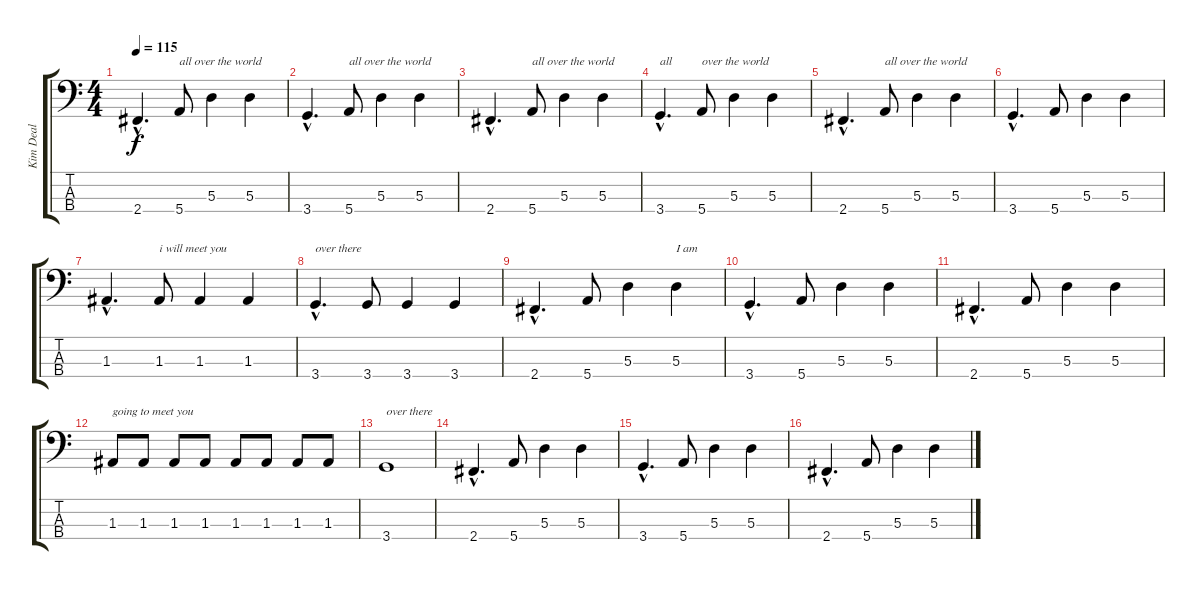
\track ("Kim Deal" "Kim Deal") {instrument electricbasspick}
\staff {score tabs}
\tuning (G2 D2 A1 E1) {hide}
\ts (4 4)
\tempo 115
\clef f4
\ks c
2.4{hac}.4{d dy f} 5.4.8{txt "all over the world"} 5.3.4 5.3.4 |
3.4{hac}.4{d} 5.4.8{txt "all over the world"} 5.3.4 5.3.4 |
2.4{hac}.4{d} 5.4.8{txt "all over the world"} 5.3.4 5.3.4 |
3.4{hac}.4{d txt "all"} 5.4.8{txt "over the world"} 5.3.4 5.3.4 |
2.4{hac}.4{d} 5.4.8{txt "all over the world"} 5.3.4 5.3.4 |
3.4{hac}.4{d} 5.4.8 5.3.4 5.3.4 |
\section ("" "")
1.3{hac}.4{d} 1.3.8{txt "i will meet you"} 1.3.4 1.3.4 |
3.4{hac}.4{d txt "over there"} 3.4.8 3.4.4 3.4.4 |
\section ("" "")
2.4{hac}.4{d} 5.4.8 5.3.4 5.3.4{txt "I am"} |
3.4{hac}.4{d} 5.4.8 5.3.4 5.3.4 |
2.4{hac}.4{d} 5.4.8 5.3.4 5.3.4 |
1.3.8{txt "going to meet you"} 1.3.8 1.3.8 1.3.8 1.3.8 1.3.8 1.3.8 1.3.8 |
3.4.1{txt "over there"} |
2.4{hac}.4{d} 5.4.8 5.3.4 5.3.4 |
3.4{hac}.4{d} 5.4.8 5.3.4 5.3.4 |
2.4{hac}.4{d} 5.4.8 5.3.4 5.3.4
